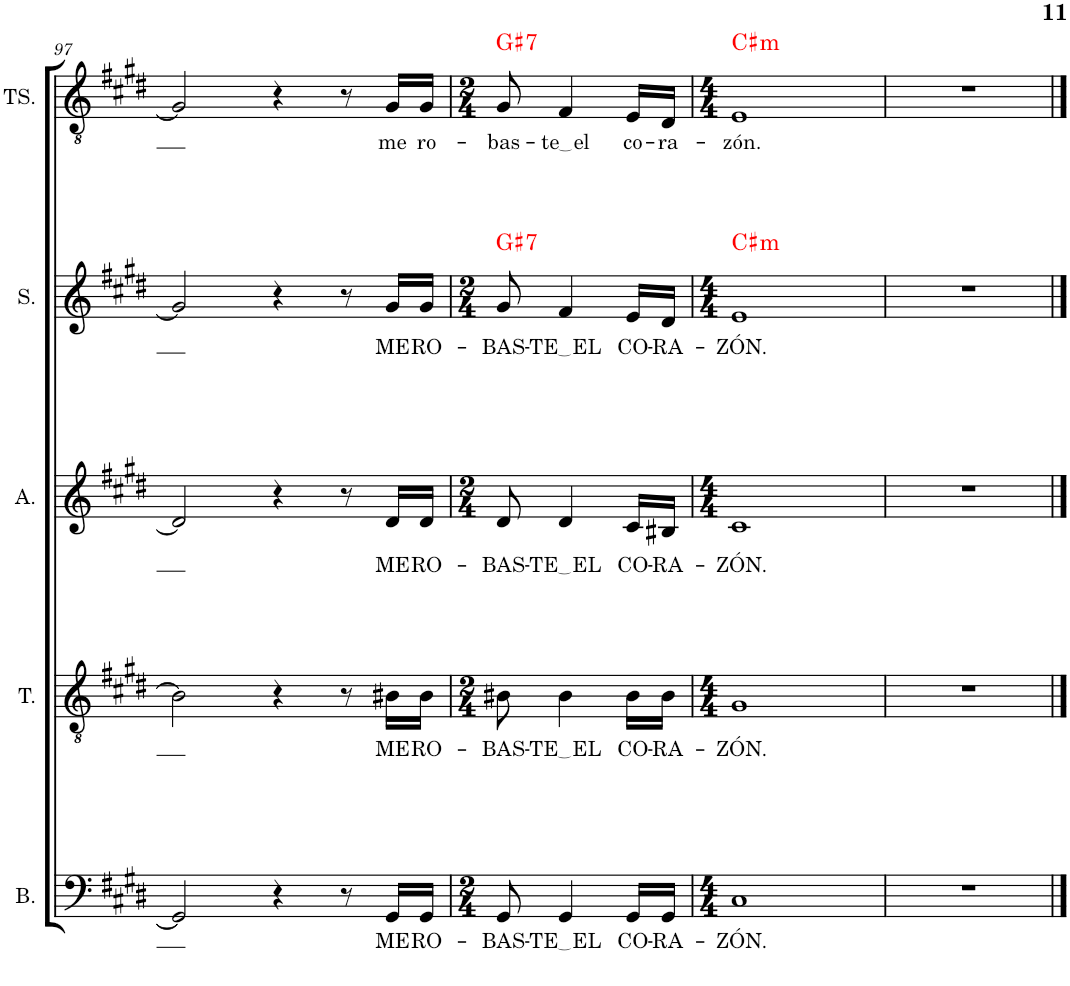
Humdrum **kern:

**kern	**kern	**text	**kern	**text	**kern	**text	**kern	**text	**kern	**text	**harte	**kern	**text	**harte	**kern	**text	**harte
*part8	*part7	*part7	*part6	*part6	*part5	*part5	*part4	*part4	*part3	*part3	*part3	*part2	*part2	*part2	*part1	*part1	*part1
*staff8	*staff7	*staff7	*staff6	*staff6	*staff5	*staff5	*staff4	*staff4	*staff3	*staff3	*	*staff2	*staff2	*	*staff1	*staff1	*
*I"Guitarra clásica	*I"Bajo	*	*I"Tenor	*	*I"Tenor	*	*I"Alto	*	*I"Soprano	*	*	*I"Tenor	*	*	*I"Tenor Solista	*	*
*I'Guit.	*I'B.	*	*I'T.	*	*I'T.	*	*I'A.	*	*I'S.	*	*	*I'T.	*	*	*I'TS.	*	*
!!LO:PB:g=z
*clefGv2	*clefF4	*	*clefGv2	*	*clefGv2	*	*clefG2	*	*clefG2	*	*	*clefGv2	*	*	*clefGv2	*	*
*	*	*	*Trd4c7	*	*	*	*	*	*	*	*	*	*	*	*	*	*
*k[f#c#g#d#]	*k[f#c#g#d#]	*	*k[f#c#g#d#]	*	*k[f#c#g#d#]	*	*k[f#c#g#d#]	*	*k[f#c#g#d#]	*	*	*k[f#c#g#d#]	*	*	*k[f#c#g#d#]	*	*
*M4/4	*M4/4	*	*M4/4	*	*M4/4	*	*M4/4	*	*M4/4	*	*	*M4/4	*	*	*M4/4	*	*
=97	=97	=97	=97	=97	=97	=97	=97	=97	=97	=97	=97	=97	=97	=97	=97	=97	=97
8GG#/ 8D#/ 8G#/ 8B#X/ 8d#/ 8g#/L	2GG#/]	.	2B#]	.	2B#\]	.	2d#/]	.	2g#/]	.	.	2G#]	.	.	2G#/]	.	.
8GG#/ 8D#/ 8G#/ 8B#/ 8d#/ 8g#/J	.	.	.	.	.	.	.	.	.	.	.	.	.	.	.	.	.
16GG#/ 16D#/ 16G#/ 16B#/ 16d#/ 16g#/LL	.	.	.	.	.	.	.	.	.	.	.	.	.	.	.	.	.
16GG#/ 16D#/ 16G#/ 16B#/ 16d#/ 16g#/J	.	.	.	.	.	.	.	.	.	.	.	.	.	.	.	.	.
16GG#/ 16D#/ 16G#/ 16B#/ 16d#/ 16g#/L	.	.	.	.	.	.	.	.	.	.	.	.	.	.	.	.	.
16GG#/ 16D#/ 16G#/ 16B#/ 16d#/ 16g#/JJ	.	.	.	.	.	.	.	.	.	.	.	.	.	.	.	.	.
8GG#/ 8D#/ 8G#/ 8B#/ 8d#/ 8g#/L	4r	.	4r	.	4r	.	4r	.	4r	.	.	4r	.	.	4r	.	.
8GG#/ 8D#/ 8G#/ 8B#/ 8d#/ 8g#/J	.	.	.	.	.	.	.	.	.	.	.	.	.	.	.	.	.
16GG#/ 16D#/ 16G#/ 16B#/ 16d#/ 16g#/LL	8r	.	8r	.	8r	.	8r	.	8r	.	.	8r	.	.	8r	.	.
16GG#/ 16D#/ 16G#/ 16B#/ 16d#/ 16g#/J	.	.	.	.	.	.	.	.	.	.	.	.	.	.	.	.	.
!	!	!LO:LY:b	!	!	!	!LO:LY:b	!	!LO:LY:b	!	!LO:LY:b	!	!	!	!	!	!LO:LY:b	!
16GG#/ 16D#/ 16G#/ 16B#/ 16d#/ 16g#/L	16GG#/LL	ME	16B#X\LL	ME	16B#X\LL	ME	16d#/LL	ME	16g#/LL	ME	.	16G#/LL	me	.	16G#/LL	me	.
!	!	!LO:LY:b	!	!	!	!LO:LY:b	!	!LO:LY:b	!	!LO:LY:b	!	!	!	!	!	!LO:LY:b	!
16GG#/ 16D#/ 16G#/ 16B#/ 16d#/ 16g#/JJ	16GG#/JJ	RO-	16B#\JJ	RO-	16B#\JJ	RO-	16d#/JJ	RO-	16g#/JJ	RO-	.	16G#/JJ	ro-	.	16G#/JJ	ro-	.
=98	=98	=98	=98	=98	=98	=98	=98	=98	=98	=98	=98	=98	=98	=98	=98	=98	=98
*M2/4	*M2/4	*	*M2/4	*	*M2/4	*	*M2/4	*	*M2/4	*	*	*M2/4	*	*	*M2/4	*	*
!	!	!LO:LY:b	!	!	!	!LO:LY:b	!	!LO:LY:b	!	!LO:LY:b	!LO:H:kt=7	!	!	!LO:H:kt=7	!	!LO:LY:b	!LO:H:kt=7
8GG#/ 8D#/ 8F#/ 8B#X/ 8f#/ 8g#/L	8GG#/	-BAS-	8B#X	-BAS-	8B#X\	-BAS-	8d#/	-BAS-	8g#/	-BAS-	G#:7	8G#	-bas-	G#:7	8G#/	-bas-	G#:7
!	!	!LO:LY:b	!	!	!	!LO:LY:b	!	!LO:LY:b	!	!LO:LY:b	!	!	!	!	!	!LO:LY:b	!
8GG#/ 8D#/ 8F#/ 8B#/ 8f#/ 8g#/J	4GG#/	TE EL	4B#	TE EL	4B#\	TE EL	4d#/	TE EL	4f#/	TE EL	.	4F#	te el	.	4F#/	te el	.
16GG#/ 16D#/ 16F#/ 16B#/ 16f#/ 16g#/LL	.	.	.	.	.	.	.	.	.	.	.	.	.	.	.	.	.
16GG#/ 16D#/ 16F#/ 16B#/ 16f#/ 16g#/J	.	.	.	.	.	.	.	.	.	.	.	.	.	.	.	.	.
!	!	!LO:LY:b	!	!	!	!LO:LY:b	!	!LO:LY:b	!	!LO:LY:b	!	!	!	!	!	!LO:LY:b	!
16GG#/ 16D#/ 16F#/ 16B#/ 16f#/ 16g#/L	16GG#/LL	CO-	16B#\LL	CO-	16B#\LL	CO-	16c#/LL	CO-	16e/LL	CO-	.	16E/LL	co-	.	16E/LL	co-	.
!	!	!LO:LY:b	!	!	!	!LO:LY:b	!	!LO:LY:b	!	!LO:LY:b	!	!	!	!	!	!LO:LY:b	!
16GG#/ 16D#/ 16F#/ 16B#/ 16f#/ 16g#/JJ	16GG#/JJ	-RA-	16B#\JJ	-RA-	16B#\JJ	-RA-	16B#X/JJ	-RA-	16d#/JJ	-RA-	.	16D#/JJ	-ra-	.	16D#/JJ	-ra-	.
=99	=99	=99	=99	=99	=99	=99	=99	=99	=99	=99	=99	=99	=99	=99	=99	=99	=99
*M4/4	*M4/4	*	*M4/4	*	*M4/4	*	*M4/4	*	*M4/4	*	*	*M4/4	*	*	*M4/4	*	*
!	!	!LO:LY:b	!	!	!	!LO:LY:b	!	!LO:LY:b	!	!LO:LY:b	!LO:H:kt=m	!	!	!LO:H:kt=m	!	!LO:LY:b	!LO:H:kt=m
8C#/ 8G#/ 8c#/ 8e/ 8g#/L	1C#	-ZÓN.	1G#	-ZÓN.	1G#	-ZÓN.	1c#	-ZÓN.	1e	-ZÓN.	C#:min	1E	-zón.	C#:min	1E	-zón.	C#:min
8C#/ 8G#/ 8c#/ 8e/ 8g#/J	.	.	.	.	.	.	.	.	.	.	.	.	.	.	.	.	.
16C#/ 16G#/ 16c#/ 16e/ 16g#/LL	.	.	.	.	.	.	.	.	.	.	.	.	.	.	.	.	.
16C#/ 16G#/ 16c#/ 16e/ 16g#/J	.	.	.	.	.	.	.	.	.	.	.	.	.	.	.	.	.
16C#/ 16G#/ 16c#/ 16e/ 16g#/L	.	.	.	.	.	.	.	.	.	.	.	.	.	.	.	.	.
16C#/ 16G#/ 16c#/ 16e/ 16g#/JJ	.	.	.	.	.	.	.	.	.	.	.	.	.	.	.	.	.
8C#/ 8G#/ 8c#/ 8e/ 8g#/L	.	.	.	.	.	.	.	.	.	.	.	.	.	.	.	.	.
8C#/ 8G#/ 8c#/ 8e/ 8g#/J	.	.	.	.	.	.	.	.	.	.	.	.	.	.	.	.	.
16C#/ 16G#/ 16c#/ 16e/ 16g#/LL	.	.	.	.	.	.	.	.	.	.	.	.	.	.	.	.	.
16C#/ 16G#/ 16c#/ 16e/ 16g#/J	.	.	.	.	.	.	.	.	.	.	.	.	.	.	.	.	.
16C#/ 16G#/ 16c#/ 16e/ 16g#/L	.	.	.	.	.	.	.	.	.	.	.	.	.	.	.	.	.
16C#/ 16G#/ 16c#/ 16e/ 16g#/JJ	.	.	.	.	.	.	.	.	.	.	.	.	.	.	.	.	.
=100	=100	=100	=100	=100	=100	=100	=100	=100	=100	=100	=100	=100	=100	=100	=100	=100	=100
1r	1r	.	1r	.	1r	.	1r	.	1r	.	.	1r	.	.	1r	.	.
==	==	==	==	==	==	==	==	==	==	==	==	==	==	==	==	==	==
*-	*-	*-	*-	*-	*-	*-	*-	*-	*-	*-	*-	*-	*-	*-	*-	*-	*-
